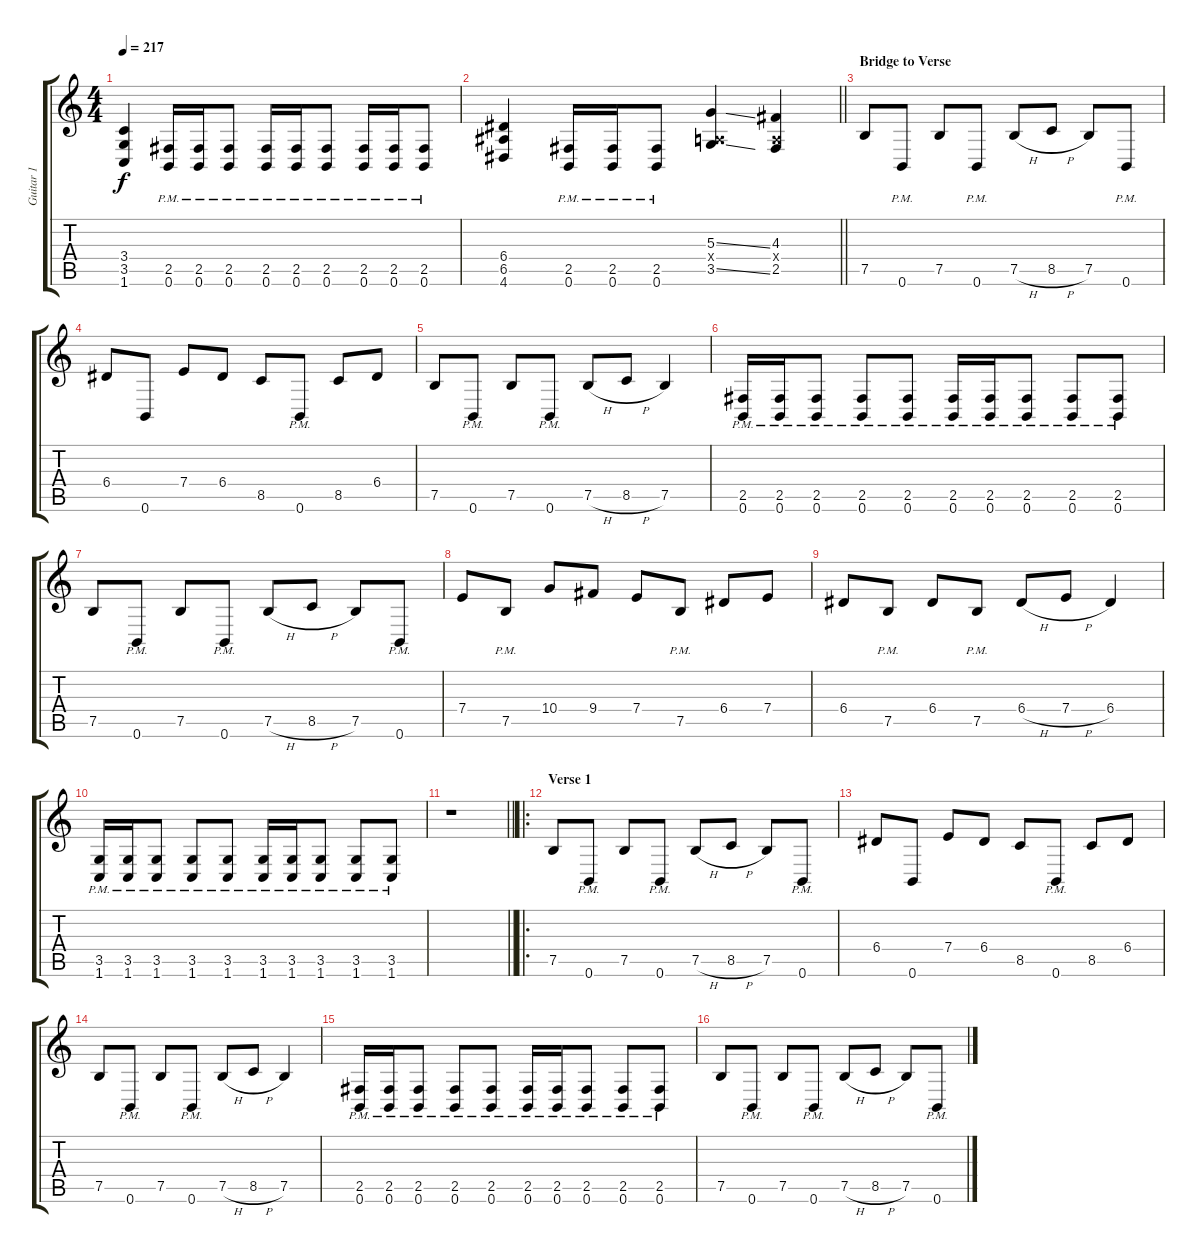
\track ("Guitar 1" "Guitar 1") {instrument distortionguitar}
\staff {score tabs}
\tuning (B3 Gb3 D3 A2 E2 B1) {hide}
\ts (4 4)
\tempo 217
\clef g2
\ks c
(3.4 3.5 1.6).4{dy f} (2.5{pm} 0.6{pm}).16 (2.5{pm} 0.6{pm}).16 (2.5{pm} 0.6{pm}).8 (2.5{pm} 0.6{pm}).16 (2.5{pm} 0.6{pm}).16 (2.5{pm} 0.6{pm}).8 (2.5{pm} 0.6{pm}).16 (2.5{pm} 0.6{pm}).16 (2.5{pm} 0.6{pm}).8 |
\barLineRight lightlight
(6.4 6.5 4.6).4 (2.5{pm} 0.6{pm}).16 (2.5{pm} 0.6{pm}).16 (2.5{pm} 0.6{pm}).8 (5.3{ss} 0.4{x} 3.5{ss}).4 (4.3 0.4{x} 2.5).4 |
\section ("" "Bridge to Verse")
7.5.8 0.6{pm}.8 7.5.8 0.6{pm}.8 7.5{h}.8 8.5{h}.8 7.5.8 0.6{pm}.8 |
6.4.8 0.6.8 7.4.8 6.4.8 8.5.8 0.6{pm}.8 8.5.8 6.4.8 |
7.5.8 0.6{pm}.8 7.5.8 0.6{pm}.8 7.5{h}.8 8.5{h}.8 7.5.4 |
(2.5{pm} 0.6{pm}).16 (2.5{pm} 0.6{pm}).16 (2.5{pm} 0.6{pm}).8 (2.5{pm} 0.6{pm}).8 (2.5{pm} 0.6{pm}).8 (2.5{pm} 0.6{pm}).16 (2.5{pm} 0.6{pm}).16 (2.5{pm} 0.6{pm}).8 (2.5{pm} 0.6{pm}).8 (2.5{pm} 0.6{pm}).8 |
7.5.8 0.6{pm}.8 7.5.8 0.6{pm}.8 7.5{h}.8 8.5{h}.8 7.5.8 0.6{pm}.8 |
7.4.8 7.5{pm}.8 10.4.8 9.4.8 7.4.8 7.5{pm}.8 6.4.8 7.4.8 |
6.4.8 7.5{pm}.8 6.4.8 7.5{pm}.8 6.4{h}.8 7.4{h}.8 6.4.4 |
(3.5{pm} 1.6{pm}).16 (3.5{pm} 1.6{pm}).16 (3.5{pm} 1.6{pm}).8 (3.5{pm} 1.6{pm}).8 (3.5{pm} 1.6{pm}).8 (3.5{pm} 1.6{pm}).16 (3.5{pm} 1.6{pm}).16 (3.5{pm} 1.6{pm}).8 (3.5{pm} 1.6{pm}).8 (3.5{pm} 1.6{pm}).8 |
\barLineRight lightlight
r.1 |
\ro
\section ("" "Verse 1")
7.5.8 0.6{pm}.8 7.5.8 0.6{pm}.8 7.5{h}.8 8.5{h}.8 7.5.8 0.6{pm}.8 |
6.4.8 0.6.8 7.4.8 6.4.8 8.5.8 0.6{pm}.8 8.5.8 6.4.8 |
7.5.8 0.6{pm}.8 7.5.8 0.6{pm}.8 7.5{h}.8 8.5{h}.8 7.5.4 |
(2.5{pm} 0.6{pm}).16 (2.5{pm} 0.6{pm}).16 (2.5{pm} 0.6{pm}).8 (2.5{pm} 0.6{pm}).8 (2.5{pm} 0.6{pm}).8 (2.5{pm} 0.6{pm}).16 (2.5{pm} 0.6{pm}).16 (2.5{pm} 0.6{pm}).8 (2.5{pm} 0.6{pm}).8 (2.5{pm} 0.6{pm}).8 |
7.5.8 0.6{pm}.8 7.5.8 0.6{pm}.8 7.5{h}.8 8.5{h}.8 7.5.8 0.6{pm}.8
